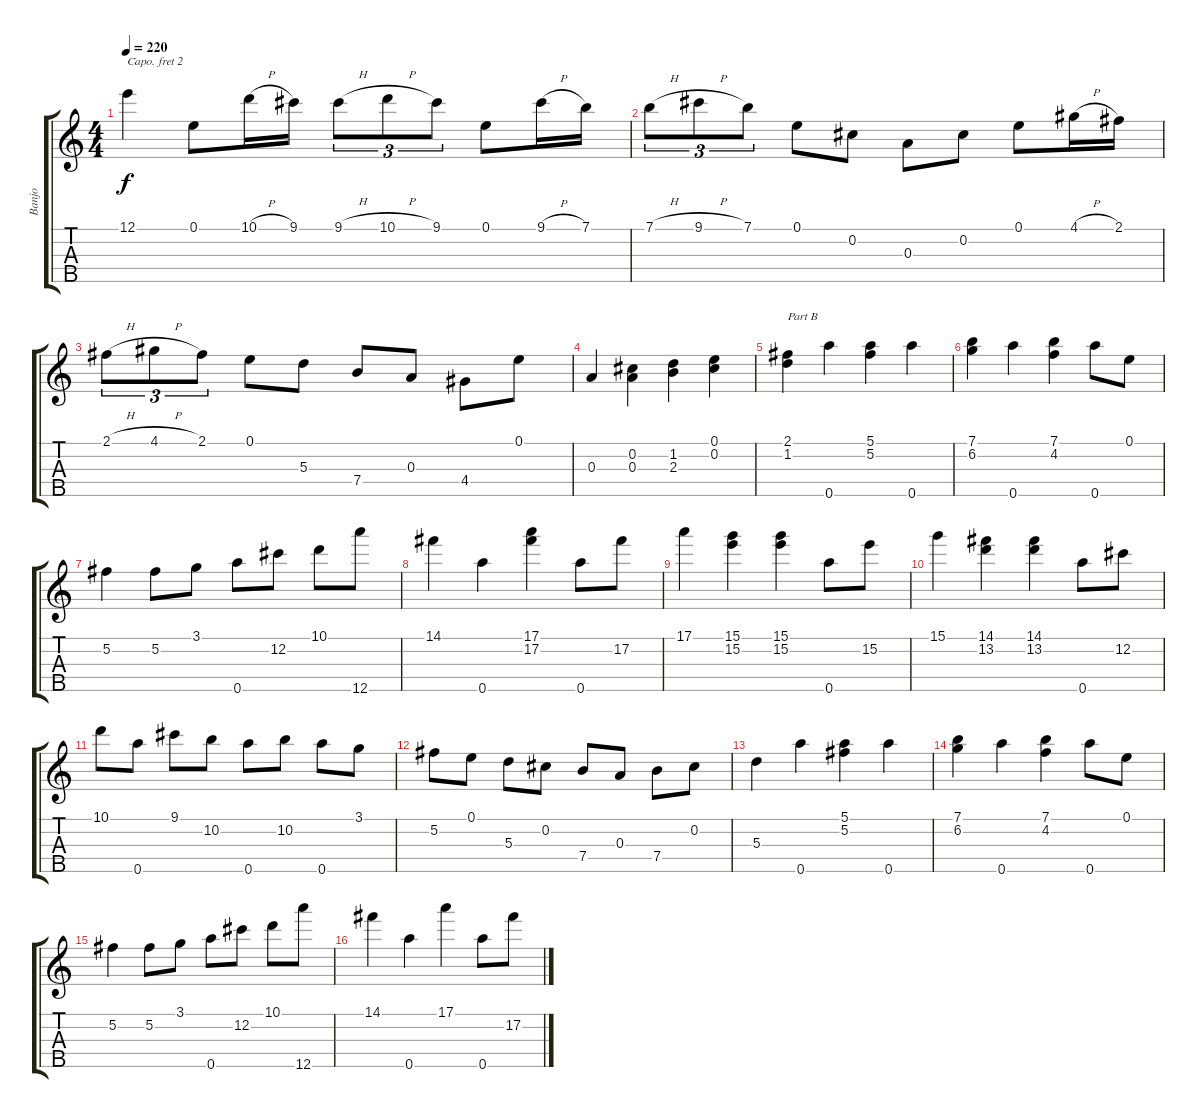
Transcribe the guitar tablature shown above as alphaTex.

\track ("Banjo" "Banjo") {instrument banjo}
\staff {score tabs}
\capo 2
\tuning (D4 B3 G3 D3 G4) {hide}
\displaytranspose 12
\ts (4 4)
\tempo 220
\clef g2
\ks c
12.1.4{dy f} 0.1.8 10.1{h}.16 9.1.16 9.1{h}.8{tu (3 2)} 10.1{h}.8{tu (3 2)} 9.1.8{tu (3 2)} 0.1.8 9.1{h}.16 7.1.16 |
7.1{h}.8{tu (3 2)} 9.1{h}.8{tu (3 2)} 7.1.8{tu (3 2)} 0.1.8 0.2.8 0.3.8 0.2.8 0.1.8 4.1{h}.16 2.1.16 |
2.1{h}.8{tu (3 2)} 4.1{h}.8{tu (3 2)} 2.1.8{tu (3 2)} 0.1.8 5.3.8 7.4.8 0.3.8 4.4.8 0.1.8 |
0.3.4 (0.2 0.3).4 (1.2 2.3).4 (0.1 0.2).4 |
(2.1 1.2).4{txt "Part B"} 0.5.4 (5.1 5.2).4 0.5.4 |
(7.1 6.2).4 0.5.4 (7.1 4.2).4 0.5.8 0.1.8 |
5.2.4 5.2.8 3.1.8 0.5.8 12.2.8 10.1.8 12.5.8 |
14.1.4 0.5.4 (17.1 17.2).4 0.5.8 17.2.8 |
17.1.4 (15.1 15.2).4 (15.1 15.2).4 0.5.8 15.2.8 |
15.1.4 (14.1 13.2).4 (14.1 13.2).4 0.5.8 12.2.8 |
10.1.8 0.5.8 9.1.8 10.2.8 0.5.8 10.2.8 0.5.8 3.1.8 |
5.2.8 0.1.8 5.3.8 0.2.8 7.4.8 0.3.8 7.4.8 0.2.8 |
5.3.4 0.5.4 (5.1 5.2).4 0.5.4 |
(7.1 6.2).4 0.5.4 (7.1 4.2).4 0.5.8 0.1.8 |
5.2.4 5.2.8 3.1.8 0.5.8 12.2.8 10.1.8 12.5.8 |
14.1.4 0.5.4 17.1.4 0.5.8 17.2.8
